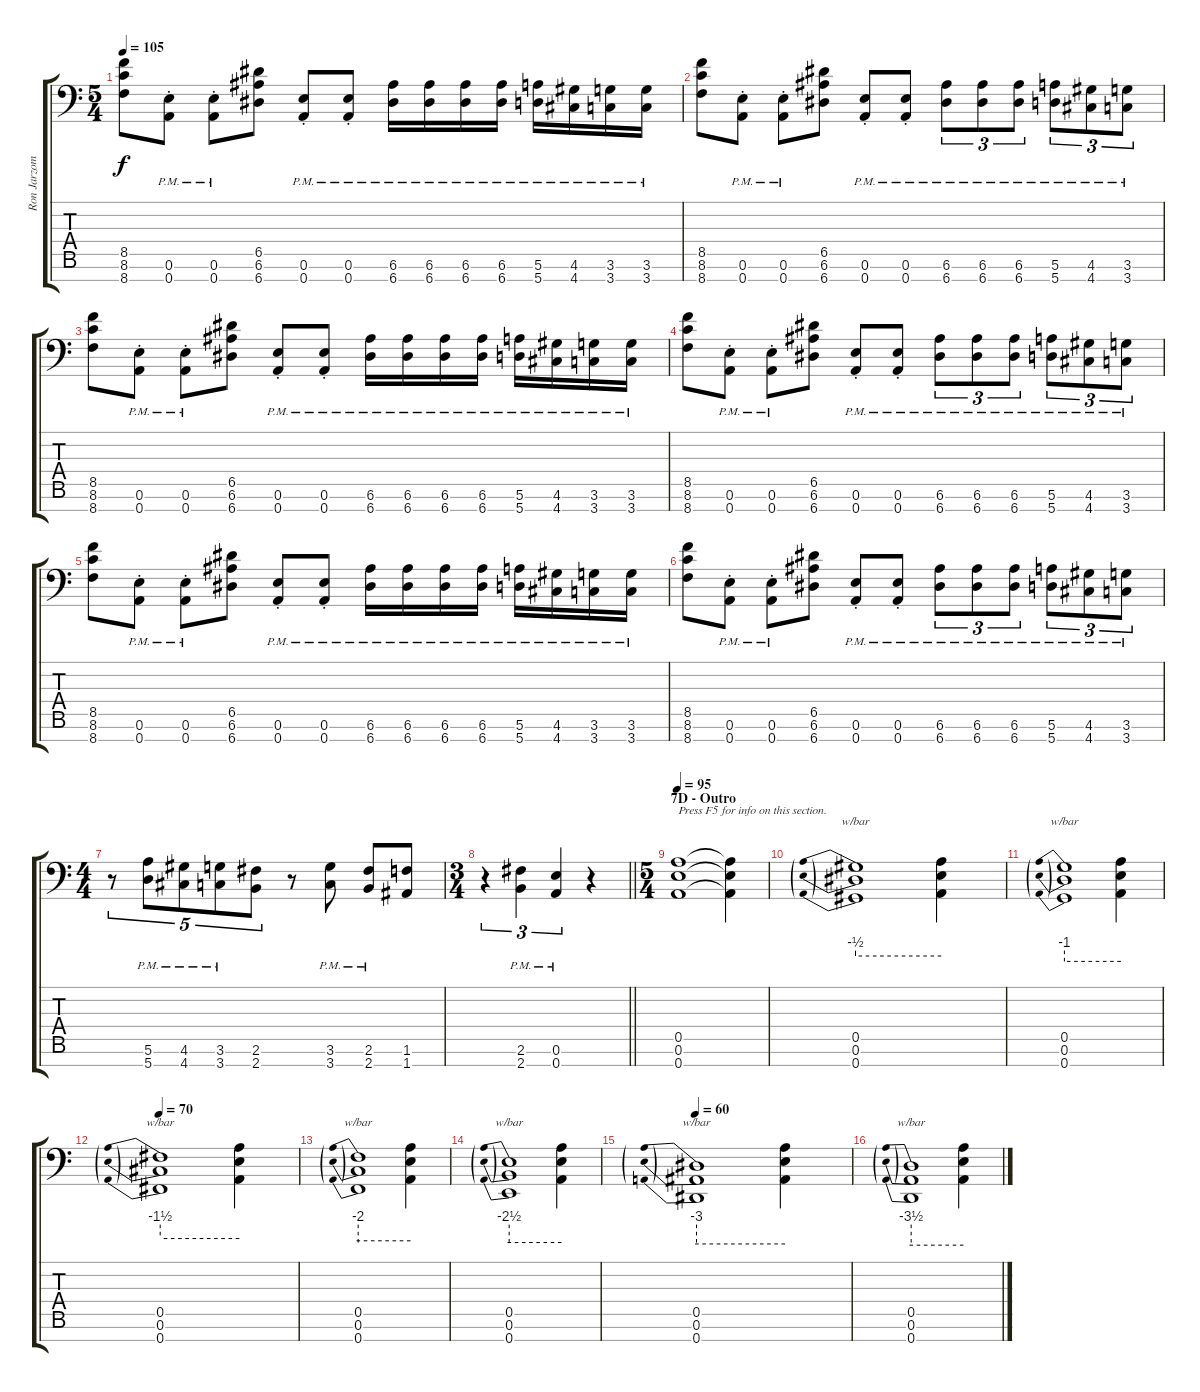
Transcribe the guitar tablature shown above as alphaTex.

\track ("Ron Jarzombek - Rhythm L" "Ron Jarzom") {instrument distortionguitar}
\staff {score tabs}
\tuning (E4 B3 G3 D3 A2 E2 A1) {hide}
\ts (5 4)
\tempo 105
\clef f4
\ks c
(8.5 8.6 8.7).8{dy f} (0.6{pm st} 0.7{pm st}).8 (0.6{pm st} 0.7{pm st}).8 (6.5 6.6 6.7).8 (0.6{pm st} 0.7{pm st}).8 (0.6{pm st} 0.7{pm st}).8 (6.6{pm} 6.7{pm}).16 (6.6{pm} 6.7{pm}).16 (6.6{pm} 6.7{pm}).16 (6.6{pm} 6.7{pm}).16 (5.6{pm} 5.7{pm}).16 (4.6{pm} 4.7{pm}).16 (3.6{pm} 3.7{pm}).16 (3.6{pm} 3.7{pm}).16 |
(8.5 8.6 8.7).8 (0.6{pm st} 0.7{pm st}).8 (0.6{pm st} 0.7{pm st}).8 (6.5 6.6 6.7).8 (0.6{pm st} 0.7{pm st}).8 (0.6{pm st} 0.7{pm st}).8 (6.6{pm} 6.7{pm}).8{tu (3 2)} (6.6{pm} 6.7{pm}).8{tu (3 2)} (6.6{pm} 6.7{pm}).8{tu (3 2)} (5.6{pm} 5.7{pm}).8{tu (3 2)} (4.6{pm} 4.7{pm}).8{tu (3 2)} (3.6{pm} 3.7{pm}).8{tu (3 2)} |
(8.5 8.6 8.7).8 (0.6{pm st} 0.7{pm st}).8 (0.6{pm st} 0.7{pm st}).8 (6.5 6.6 6.7).8 (0.6{pm st} 0.7{pm st}).8 (0.6{pm st} 0.7{pm st}).8 (6.6{pm} 6.7{pm}).16 (6.6{pm} 6.7{pm}).16 (6.6{pm} 6.7{pm}).16 (6.6{pm} 6.7{pm}).16 (5.6{pm} 5.7{pm}).16 (4.6{pm} 4.7{pm}).16 (3.6{pm} 3.7{pm}).16 (3.6{pm} 3.7{pm}).16 |
(8.5 8.6 8.7).8 (0.6{pm st} 0.7{pm st}).8 (0.6{pm st} 0.7{pm st}).8 (6.5 6.6 6.7).8 (0.6{pm st} 0.7{pm st}).8 (0.6{pm st} 0.7{pm st}).8 (6.6{pm} 6.7{pm}).8{tu (3 2)} (6.6{pm} 6.7{pm}).8{tu (3 2)} (6.6{pm} 6.7{pm}).8{tu (3 2)} (5.6{pm} 5.7{pm}).8{tu (3 2)} (4.6{pm} 4.7{pm}).8{tu (3 2)} (3.6{pm} 3.7{pm}).8{tu (3 2)} |
(8.5 8.6 8.7).8 (0.6{pm st} 0.7{pm st}).8 (0.6{pm st} 0.7{pm st}).8 (6.5 6.6 6.7).8 (0.6{pm st} 0.7{pm st}).8 (0.6{pm st} 0.7{pm st}).8 (6.6{pm} 6.7{pm}).16 (6.6{pm} 6.7{pm}).16 (6.6{pm} 6.7{pm}).16 (6.6{pm} 6.7{pm}).16 (5.6{pm} 5.7{pm}).16 (4.6{pm} 4.7{pm}).16 (3.6{pm} 3.7{pm}).16 (3.6{pm} 3.7{pm}).16 |
(8.5 8.6 8.7).8 (0.6{pm st} 0.7{pm st}).8 (0.6{pm st} 0.7{pm st}).8 (6.5 6.6 6.7).8 (0.6{pm st} 0.7{pm st}).8 (0.6{pm st} 0.7{pm st}).8 (6.6{pm} 6.7{pm}).8{tu (3 2)} (6.6{pm} 6.7{pm}).8{tu (3 2)} (6.6{pm} 6.7{pm}).8{tu (3 2)} (5.6{pm} 5.7{pm}).8{tu (3 2)} (4.6{pm} 4.7{pm}).8{tu (3 2)} (3.6{pm} 3.7{pm}).8{tu (3 2)} |
\ts (4 4)
r.8{tu (5 4)} (5.6{pm} 5.7{pm}).8{tu (5 4)} (4.6{pm} 4.7{pm}).8{tu (5 4)} (3.6{pm} 3.7{pm}).8{tu (5 4)} (2.6 2.7).8{tu (5 4)} r.8 (3.6{pm} 3.7{pm}).8 (2.6{pm} 2.7{pm}).8 (1.6 1.7).8 |
\ts (3 4)
\barLineRight lightlight
r.4{tu (3 2)} (2.6{pm} 2.7{pm}).4{tu (3 2)} (0.6{pm} 0.7{pm}).4{tu (3 2)} r.4 |
\ts (5 4)
\section ("" "7D - Outro")
\tempo 95
(0.5 0.6 0.7).1{txt "Press F5 for info on this section."} (0.5{t} 0.6{t} 0.7{t}).4 |
(0.5 0.6 0.7).1{tbe (predive default 0 -2 60 -2)} (0.5{t} 0.6{t} 0.7{t}).4 |
(0.5 0.6 0.7).1{tbe (predive default 0 -4 60 -4)} (0.5{t} 0.6{t} 0.7{t}).4 |
\tempo 70
(0.5 0.6 0.7).1{tbe (predive default 0 -6 60 -6)} (0.5{t} 0.6{t} 0.7{t}).4 |
(0.5 0.6 0.7).1{tbe (predive default 0 -8 60 -8) volume 7} (0.5{t} 0.6{t} 0.7{t}).4 |
(0.5 0.6 0.7).1{tbe (predive default 0 -10 60 -10)} (0.5{t} 0.6{t} 0.7{t}).4 |
\tempo 60
(0.5 0.6 0.7).1{tbe (predive default 0 -12 60 -12)} (0.5{t} 0.6{t} 0.7{t}).4 |
(0.5 0.6 0.7).1{tbe (predive default 0 -14 60 -14) volume 0} (0.5{t} 0.6{t} 0.7{t}).4
